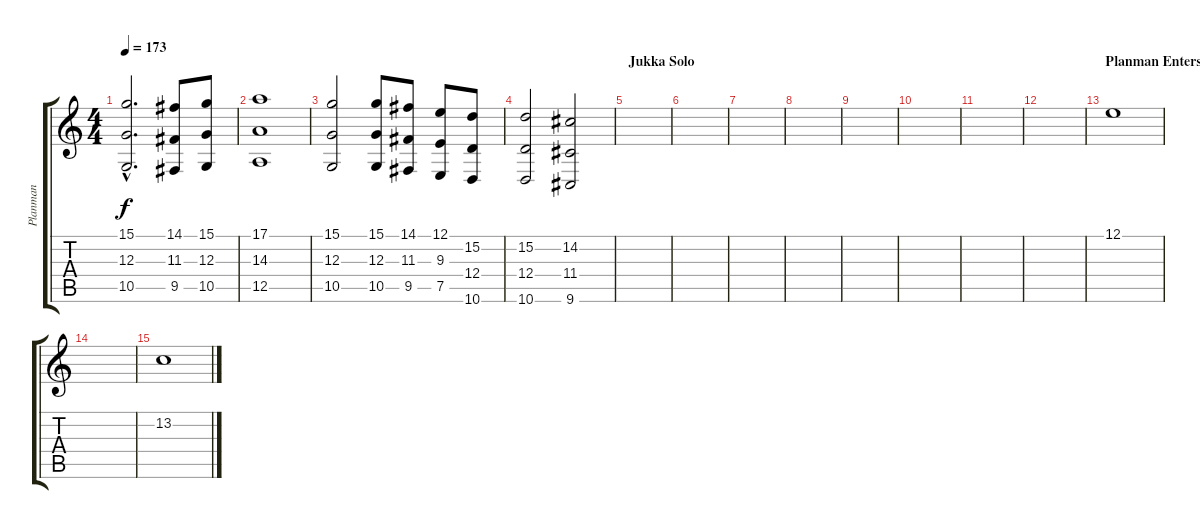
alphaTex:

\track ("Planman" "Planman") {instrument stringensemble1}
\staff {score tabs}
\tuning (E4 B3 G3 D3 A2 E2) {hide}
\ts (4 4)
\tempo 173
\clef g2
\ks c
(15.1{hac} 12.3{hac} 10.5{hac}).2{d dy f} (14.1 11.3 9.5).8 (15.1 12.3 10.5).8 |
(17.1 14.3 12.5).1 |
(15.1 12.3 10.5).2 (15.1 12.3 10.5).8 (14.1 11.3 9.5).8 (12.1 9.3 7.5).8 (15.2 12.4 10.6).8 |
(15.2 12.4 10.6).2 (14.2 11.4 9.6).2 |
\section ("" "Jukka Solo")
|
|
|
|
|
|
|
|
\section ("" "Planman Enters")
12.1.1{volume 14 instrument acousticgrandpiano} |
|
13.2.1
